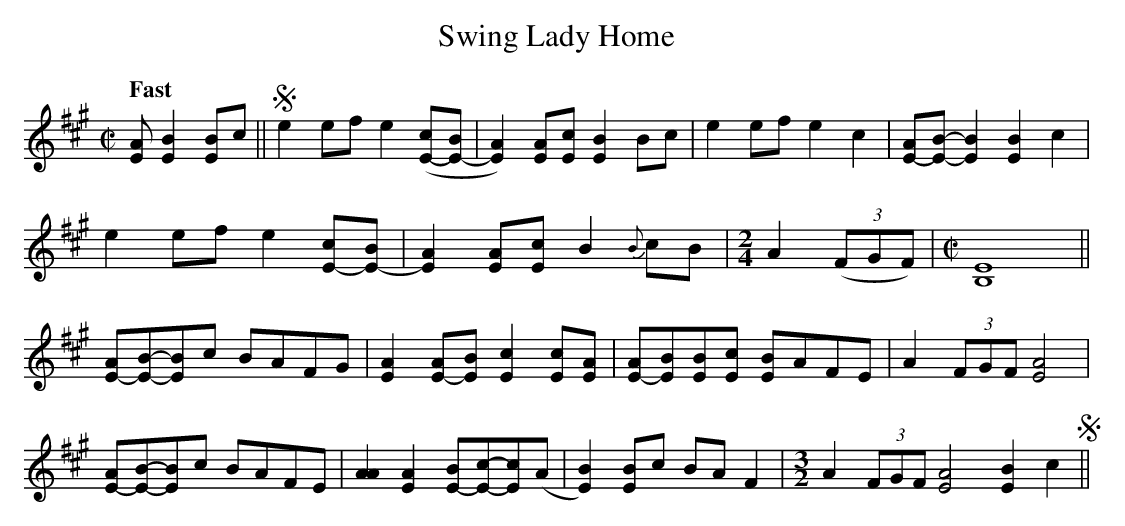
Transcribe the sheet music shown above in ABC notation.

X:1
T:Swing Lady Home
M:C|
L:1/8
Q:"Fast"
K:A
[EA][E2B2][EB]c||Se2 ef e2 ([Ec]-[EB]-|[A2E2])[AE][cE] [B2E2]Bc|e2 ef e2 c2|[AE]-[BE]- [B2E2][B2E2]c2|
e2 e-f e2 [cE]-[BE]-|[A2E2][AE][cE] B2 {B}cB|[M:2/4]A2 ((3FGF)|[M:C|] [B,8E8]||
[EA]-[EB]-[EB]c BAFG|[E2A2] [EA]-[EB] [E2c2][Ec][EA]|[EA]-[EB][EB][Ec] [EB]AFE|A2 (3FGF [E4A4]|
[EA]-[EB]-[EB]c BAFE|[A2A2] [E2A2] [EB]-[Ec]-[Ec](A|[E2B2])[EB]c BA F2|[M:3/2]A2 (3FGF [E4A4][E2B2]c2S||
